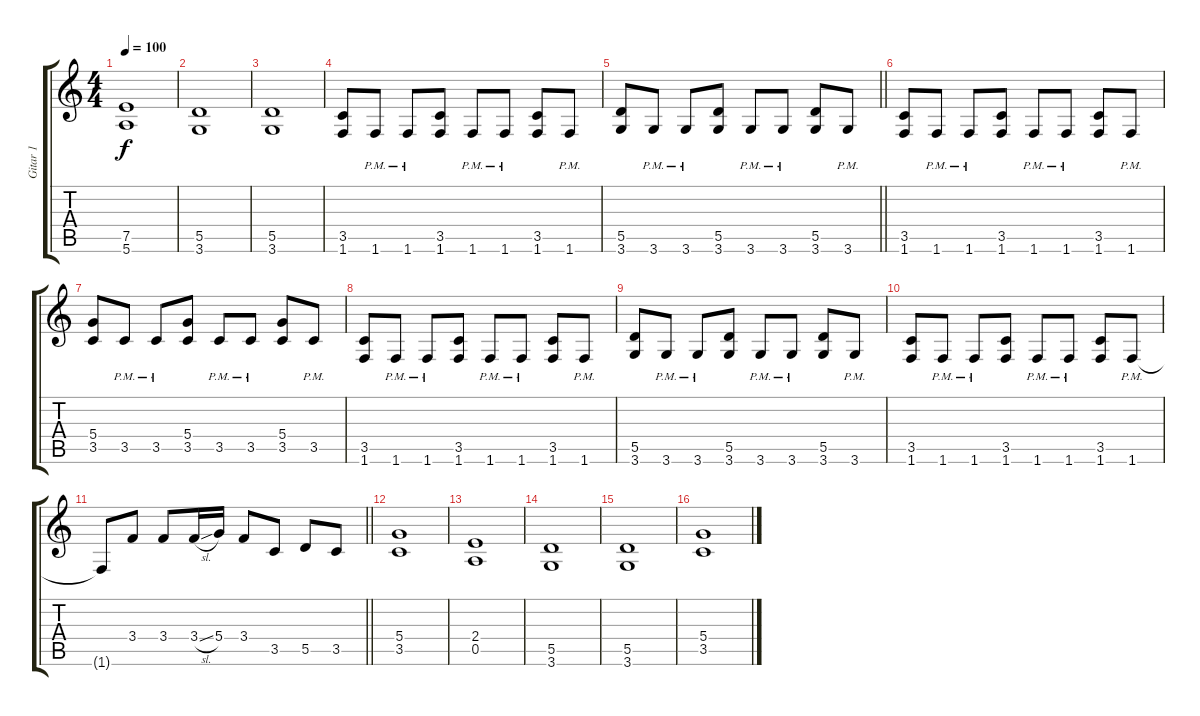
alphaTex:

\track ("Gitar 1" "Gitar 1") {instrument overdrivenguitar}
\staff {score tabs}
\tuning (E4 B3 G3 D3 A2 E2) {hide}
\ts (4 4)
\tempo 100
\clef g2
\ks c
(7.5 5.6).1{dy f} |
(5.5 3.6).1 |
(5.5 3.6).1 |
(3.5 1.6).8 1.6{pm}.8 1.6{pm}.8 (3.5 1.6).8 1.6{pm}.8 1.6{pm}.8 (3.5 1.6).8 1.6{pm}.8 |
\barLineRight lightlight
(5.5 3.6).8 3.6{pm}.8 3.6{pm}.8 (5.5 3.6).8 3.6{pm}.8 3.6{pm}.8 (5.5 3.6).8 3.6{pm}.8 |
(3.5 1.6).8 1.6{pm}.8 1.6{pm}.8 (3.5 1.6).8 1.6{pm}.8 1.6{pm}.8 (3.5 1.6).8 1.6{pm}.8 |
(5.4 3.5).8 3.5{pm}.8 3.5{pm}.8 (5.4 3.5).8 3.5{pm}.8 3.5{pm}.8 (5.4 3.5).8 3.5{pm}.8 |
(3.5 1.6).8 1.6{pm}.8 1.6{pm}.8 (3.5 1.6).8 1.6{pm}.8 1.6{pm}.8 (3.5 1.6).8 1.6{pm}.8 |
(5.5 3.6).8 3.6{pm}.8 3.6{pm}.8 (5.5 3.6).8 3.6{pm}.8 3.6{pm}.8 (5.5 3.6).8 3.6{pm}.8 |
(3.5 1.6).8 1.6{pm}.8 1.6{pm}.8 (3.5 1.6).8 1.6{pm}.8 1.6{pm}.8 (3.5 1.6).8 1.6{pm}.8 |
\barLineRight lightlight
1.6{t}.8 3.4.8 3.4.8 3.4{sl}.16 5.4.16 3.4.8 3.5.8 5.5.8 3.5.8 |
(5.4 3.5).1 |
(2.4 0.5).1 |
(5.5 3.6).1 |
(5.5 3.6).1 |
(5.4 3.5).1
